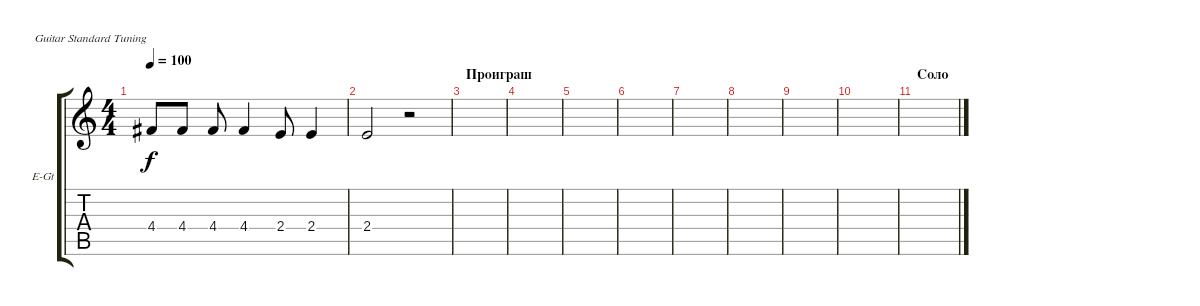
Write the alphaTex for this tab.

\defaultSystemsLayout 4
\bracketExtendMode groupsimilarinstruments
\firstSystemTrackNameOrientation horizontal
\otherSystemsTrackNameOrientation horizontal
\track ("В. Бутусов (вокал)" "E-Gt") {instrument electricguitarclean}
\staff {score tabs}
\tuning (E4 B3 G3 D3 A2 E2)
\ts (4 4)
\tempo 100
\clef g2
\ks c
4.4.8{dy f} 4.4.8 4.4.8 4.4.4 2.4.8 2.4.4 |
2.4.2 r.2 |
\section ("" "Проиграш")
|
|
|
|
|
|
|
|
\section ("" "Соло")
